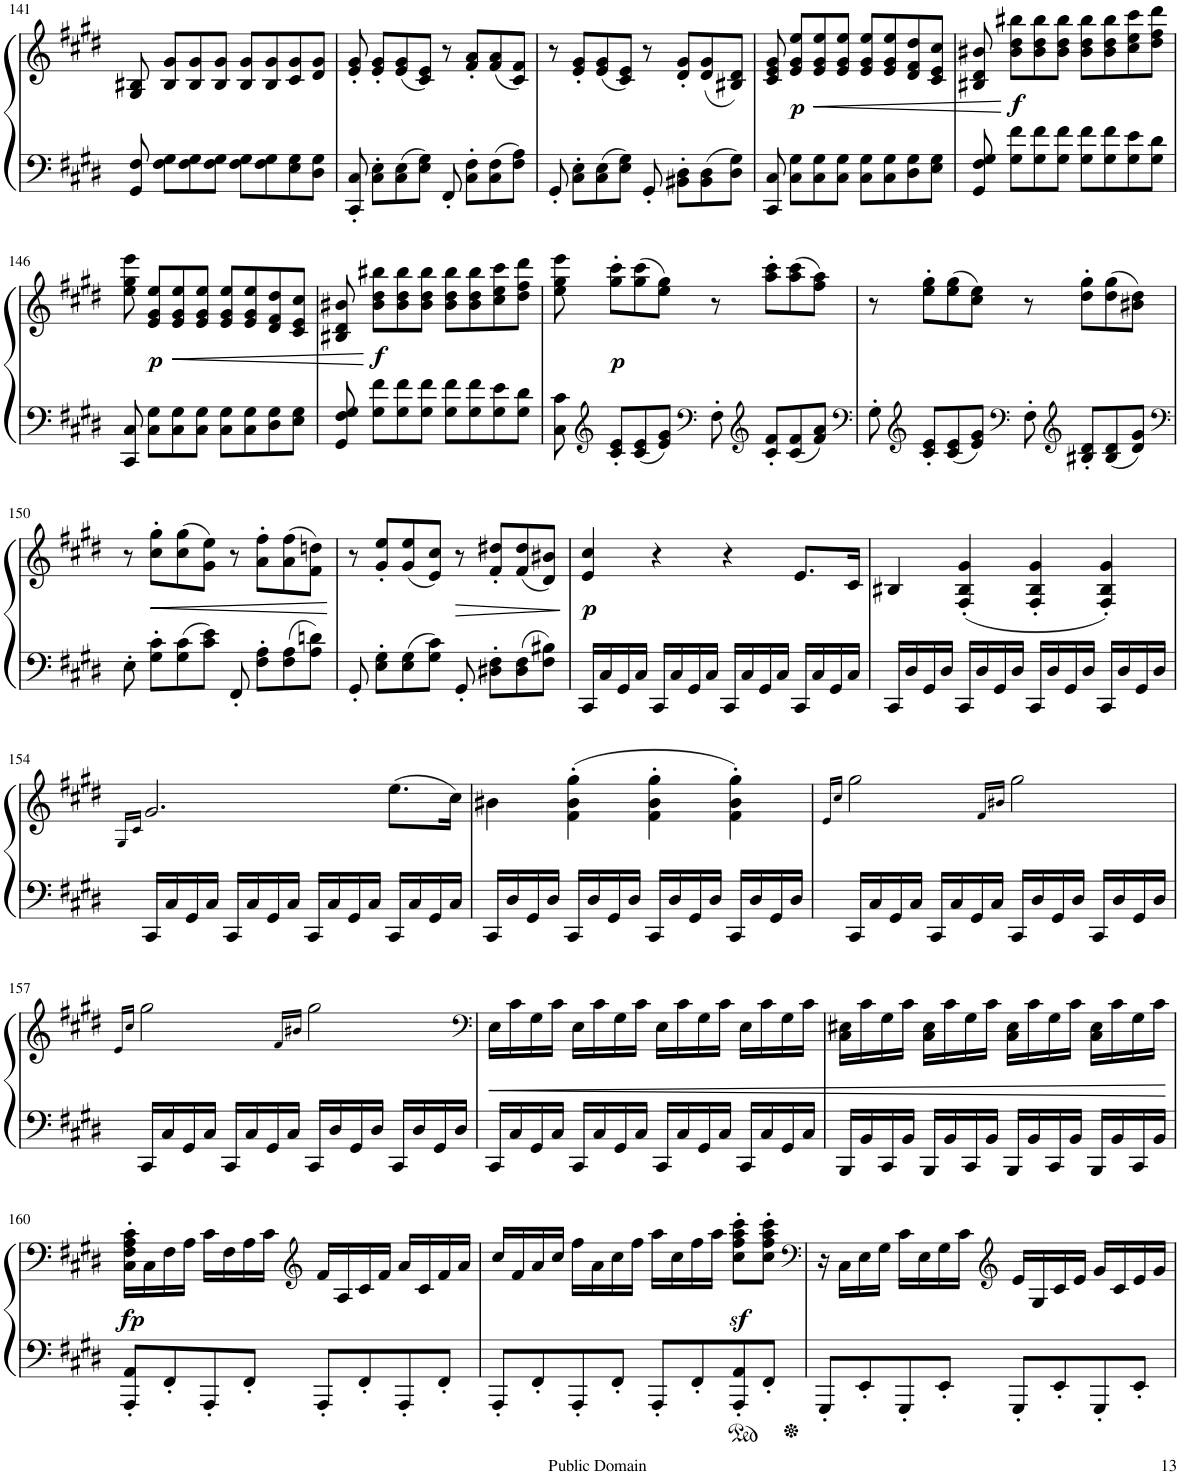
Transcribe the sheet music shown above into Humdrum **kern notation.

**kern	**kern	**dynam
*part1	*part1	*part1
*staff2	*staff1	*staff1/2
*I"Piano	*	*
*I'Pno.	*	*
!!LO:PB:g=z
*clefF4	*clefG2	*
*k[f#c#g#d#]	*k[f#c#g#d#]	*
*M4/4	*M4/4	*
*met(c)	*met(c)	*
=141	=141	=141
8GG#/ 8F#/	8G#/ 8B#X/	.
8F#\' 8G#\'L	8B#/' 8g#/'L	.
8F#\' 8G#\'	8B#/' 8g#/'	.
8F#\' 8G#\'J	8B#/' 8g#/'J	.
8F#\' 8G#\'L	8B#/' 8g#/'L	.
8F#\' 8G#\'	8B#/' 8g#/'	.
8E\' 8G#\'	8c#/' 8g#/'	.
8D#\' 8G#\'J	8d#/' 8g#/'J	.
=142	=142	=142
8CC#/' 8C#/'	8e/' 8g#/'	.
8C#\' 8E\'L	8e/' 8g#/'L	.
8C#\ 8E\	(8e/ 8g#/	.
8E\ 8G#\J	8c#/ 8e/J)	.
8FF#'/	8r	.
8C#\' 8F#\'L	8f#/' 8a/'L	.
8C#\ 8F#\	(8f#/ 8a/	.
8F#\ 8A\J	8c#/ 8f#/J)	.
=143	=143	=143
8GG#'/	8r	.
8C#\' 8E\'L	8e/' 8g#/'L	.
8C#\ 8E\	(8e/ 8g#/	.
8E\ 8G#\J	8c#/ 8e/J)	.
8GG#'/	8r	.
8BB#X\' 8D#\'L	8d#/' 8g#/'L	.
8BB#\ 8D#\	(8d#/ 8g#/	.
8D#\ 8G#\J	8B#X/ 8d#/J)	.
=144	=144	=144
8CC#/ 8C#/	8c#/ 8e/ 8g#/	.
!	!	!LO:DY:b
8C#\ 8G#\L	8e/ 8g#/ 8ee/L	p
!	!	!LO:HP:b
8C#\ 8G#\	8e/ 8g#/ 8ee/	<
8C#\ 8G#\J	8e/ 8g#/ 8ee/J	.
8C#\ 8G#\L	8e/ 8g#/ 8ee/L	.
8C#\ 8G#\	8e/ 8g#/ 8ee/	.
8D#\ 8G#\	8d#/ 8f#/ 8dd#/	.
8E\ 8G#\J	8c#/ 8e/ 8cc#/J	.
=145	=145	=145
8GG#/ 8F#/ 8G#/	8B#X/ 8d#/ 8b#X/	.
!	!	!LO:DY:b
8G#\ 8f#\L	8b#\ 8dd#\ 8bb#X\L	f
8G#\ 8f#\	8b#\ 8dd#\ 8bb#\	.
8G#\ 8f#\J	8b#\ 8dd#\ 8bb#\J	.
8G#\ 8f#\L	8b#\ 8dd#\ 8bb#\L	.
8G#\ 8f#\	8b#\ 8dd#\ 8bb#\	.
8G#\ 8e\	8cc#\ 8ee\ 8ccc#\	.
8G#\ 8d#\J	8dd#\ 8ff#\ 8ddd#\J	.
!!LO:LB:g=z
=146	=146	=146
8CC#/ 8C#/	8ee\ 8gg#\ 8eee\	.
!	!	!LO:DY:b
8C#\ 8G#\L	8e/ 8g#/ 8ee/L	p
!	!	!LO:HP:b
8C#\ 8G#\	8e/ 8g#/ 8ee/	<
8C#\ 8G#\J	8e/ 8g#/ 8ee/J	.
8C#\ 8G#\L	8e/ 8g#/ 8ee/L	.
8C#\ 8G#\	8e/ 8g#/ 8ee/	.
8D#\ 8G#\	8d#/ 8f#/ 8dd#/	.
8E\ 8G#\J	8c#/ 8e/ 8cc#/J	.
=147	=147	=147
8GG#/ 8F#/ 8G#/	8B#X/ 8d#/ 8b#X/	.
!	!	!LO:DY:n=1:b
8G#\ 8f#\L	8b#\ 8dd#\ 8bb#X\L	[ f
8G#\ 8f#\	8b#\ 8dd#\ 8bb#\	.
8G#\ 8f#\J	8b#\ 8dd#\ 8bb#\J	.
8G#\ 8f#\L	8b#\ 8dd#\ 8bb#\L	.
8G#\ 8f#\	8b#\ 8dd#\ 8bb#\	.
8G#\ 8e\	8cc#\ 8ee\ 8ccc#\	.
8G#\ 8d#\J	8dd#\ 8ff#\ 8ddd#\J	.
=148	=148	=148
8C#\ 8c#\	8ee\ 8gg#\ 8eee\	.
*clefG2	*	*
!	!	!LO:DY:b
8c#/' 8e/'L	8gg#\' 8ccc#\'L	p
8c#/ 8e/	(8gg#\ 8ccc#\	.
8e/ 8g#/J	8ee\ 8gg#\J)	.
*clefF4	*	*
8F#'\	8r	.
*clefG2	*	*
8c#/' 8f#/'L	8aa\' 8ccc#\'L	.
8c#/ 8f#/	(8aa\ 8ccc#\	.
8f#/ 8a/J	8ff#\ 8aa\J)	.
=149	=149	=149
*clefF4	*	*
8G#'\	8r	.
*clefG2	*	*
8c#/' 8e/'L	8ee\' 8gg#\'L	.
8c#/ 8e/	(8ee\ 8gg#\	.
8e/ 8g#/J	8cc#\ 8ee\J)	.
*clefF4	*	*
8F#'\	8r	.
*clefG2	*	*
8B#X/' 8d#/'L	8dd#\' 8gg#\'L	.
8B#/ 8d#/	(8dd#\ 8gg#\	.
8d#/ 8g#/J	8b#X\ 8dd#\J)	.
!!LO:LB:g=z
=150	=150	=150
*clefF4	*	*
8E'\	8r	.
!	!	!LO:HP:b
8G#\' 8c#\'L	8cc#\' 8gg#\'L	<
8G#\ 8c#\	(8cc#\ 8gg#\	.
8c#\ 8e\J	8g#\ 8ee\J)	.
8FF#'/	8r	.
8F#\' 8A\'L	8a\' 8ff#\'L	.
8F#\ 8A\	(8a\ 8ff#\	.
8A\ 8dn\J	8f#\ 8ddn\J)	.
.	.	[
=151	=151	=151
8GG#'/	8r	.
8E\' 8G#\'L	8g#/' 8ee/'L	.
8E\ 8G#\	(8g#/ 8ee/	.
8G#\ 8c#\J	8e/ 8cc#/J)	.
!	!	!LO:HP:b
8GG#'/	8r	>
8D#X\' 8F#\'L	8f#/' 8dd#X/'L	.
8D#\ 8F#\	(8f#/ 8dd#/	.
8F#\ 8B#X\J	8d#/ 8b#X/J)	.
.	.	[
=152	=152	=152
!	!	!LO:DY:b
16CC#/LL	4e/ 4cc#/	p
16C#/	.	.
16GG#/	.	.
16C#/JJ	.	.
16CC#/LL	4r	.
16C#/	.	.
16GG#/	.	.
16C#/JJ	.	.
16CC#/LL	4r	.
16C#/	.	.
16GG#/	.	.
16C#/JJ	.	.
16CC#/LL	8.e/L	.
16C#/	.	.
16GG#/	.	.
16C#/JJ	16c#/Jk	.
=153	=153	=153
16CC#/LL	4B#X/	.
16D#/	.	.
16GG#/	.	.
16D#/JJ	.	.
16CC#/LL	(4F#/' 4B#/' 4g#/'	.
16D#/	.	.
16GG#/	.	.
16D#/JJ	.	.
16CC#/LL	4F#/' 4B#/' 4g#/'	.
16D#/	.	.
16GG#/	.	.
16D#/JJ	.	.
16CC#/LL	4F#/' 4B#/' 4g#/')	.
16D#/	.	.
16GG#/	.	.
16D#/JJ	.	.
!!LO:LB:g=z
=154	=154	=154
.	16qG#/LL	.
.	16qc#/JJ	.
16CC#/LL	2.g#/	.
16C#/	.	.
16GG#/	.	.
16C#/JJ	.	.
16CC#/LL	.	.
16C#/	.	.
16GG#/	.	.
16C#/JJ	.	.
16CC#/LL	.	.
16C#/	.	.
16GG#/	.	.
16C#/JJ	.	.
16CC#/LL	(8.ee\L	.
16C#/	.	.
16GG#/	.	.
16C#/JJ	16cc#\Jk)	.
=155	=155	=155
16CC#/LL	4b#X\	.
16D#/	.	.
16GG#/	.	.
16D#/JJ	.	.
16CC#/LL	(4f#\' 4b#\' 4gg#\'	.
16D#/	.	.
16GG#/	.	.
16D#/JJ	.	.
16CC#/LL	4f#\' 4b#\' 4gg#\'	.
16D#/	.	.
16GG#/	.	.
16D#/JJ	.	.
16CC#/LL	4f#\' 4b#\' 4gg#\')	.
16D#/	.	.
16GG#/	.	.
16D#/JJ	.	.
=156	=156	=156
.	16qe/LL	.
.	16qcc#/JJ	.
16CC#/LL	2gg#\	.
16C#/	.	.
16GG#/	.	.
16C#/JJ	.	.
16CC#/LL	.	.
16C#/	.	.
16GG#/	.	.
16C#/JJ	.	.
.	16qf#/LL	.
.	16qb#X/JJ	.
16CC#/LL	2gg#\	.
16D#/	.	.
16GG#/	.	.
16D#/JJ	.	.
16CC#/LL	.	.
16D#/	.	.
16GG#/	.	.
16D#/JJ	.	.
!!LO:LB:g=z
=157	=157	=157
.	16qe/LL	.
.	16qcc#/JJ	.
16CC#/LL	2gg#\	.
16C#/	.	.
16GG#/	.	.
16C#/JJ	.	.
16CC#/LL	.	.
16C#/	.	.
16GG#/	.	.
16C#/JJ	.	.
.	16qf#/LL	.
.	16qb#X/JJ	.
16CC#/LL	2gg#\	.
16D#/	.	.
16GG#/	.	.
16D#/JJ	.	.
16CC#/LL	.	.
16D#/	.	.
16GG#/	.	.
16D#/JJ	.	.
=158	=158	=158
*	*clefF4	*
16CC#/LL	16E\LL	.
16C#/	16c#\	.
16GG#/	16G#\	.
16C#/JJ	16c#\JJ	.
16CC#/LL	16E\LL	.
16C#/	16c#\	.
16GG#/	16G#\	.
16C#/JJ	16c#\JJ	.
16CC#/LL	16E\LL	.
16C#/	16c#\	.
16GG#/	16G#\	.
16C#/JJ	16c#\JJ	.
16CC#/LL	16E\LL	.
16C#/	16c#\	.
16GG#/	16G#\	.
16C#/JJ	16c#\JJ	.
=159	=159	=159
16BBB/LL	16C#\ 16E#X\LL	.
16BB/	16c#\	.
16CC#/	16G#\	.
16BB/JJ	16c#\JJ	.
16BBB/LL	16C#\ 16E#\LL	.
16BB/	16c#\	.
16CC#/	16G#\	.
16BB/JJ	16c#\JJ	.
16BBB/LL	16C#\ 16E#\LL	.
16BB/	16c#\	.
16CC#/	16G#\	.
16BB/JJ	16c#\JJ	.
16BBB/LL	16C#\ 16E#\LL	.
16BB/	16c#\	.
16CC#/	16G#\	.
16BB/JJ	16c#\JJ	.
.	.	]
!!LO:LB:g=z
=160	=160	=160
!	!	!LO:DY:b
8AAA/' 8AA/'L	16C#\' 16F#\' 16A\' 16c#\'LL	fp
.	16C#\	.
8FF#'/	16F#\	.
.	16A\JJ	.
8AAA'/	16c#\LL	.
.	16F#\	.
8FF#'/J	16A\	.
.	16c#\JJ	.
*	*clefG2	*
8AAA'/L	16f#/LL	.
.	16A/	.
8FF#'/	16c#/	.
.	16f#/JJ	.
8AAA'/	16a/LL	.
.	16c#/	.
8FF#'/J	16f#/	.
.	16a/JJ	.
=161	=161	=161
8AAA'/L	16cc#/LL	.
.	16f#/	.
8FF#'/	16a/	.
.	16cc#/JJ	.
8AAA'/	16ff#\LL	.
.	16a\	.
8FF#'/J	16cc#\	.
.	16ff#\JJ	.
8AAA'/L	16aa\LL	.
.	16cc#\	.
8FF#'/	16ff#\	.
.	16aa\JJ	.
8AAA/' 8AA/'	8cc#\z<' 8ff#\z<' 8aa\z<' 8ccc#\z<'L	.
8FF#'/J	8cc#\' 8ff#\' 8aa\' 8ccc#\'J	.
=162	=162	=162
*	*clefF4	*
8GGG#'/L	16r	.
.	16C#\LL	.
8EE'/	16E\	.
.	16G#\JJ	.
8GGG#'/	16c#\LL	.
.	16E\	.
8EE'/J	16G#\	.
.	16c#\JJ	.
*	*clefG2	*
8GGG#'/L	16e/LL	.
.	16G#/	.
8EE'/	16c#/	.
.	16e/JJ	.
8GGG#'/	16g#/LL	.
.	16c#/	.
8EE'/J	16e/	.
.	16g#/JJ	.
=	=	=
*-	*-	*-
